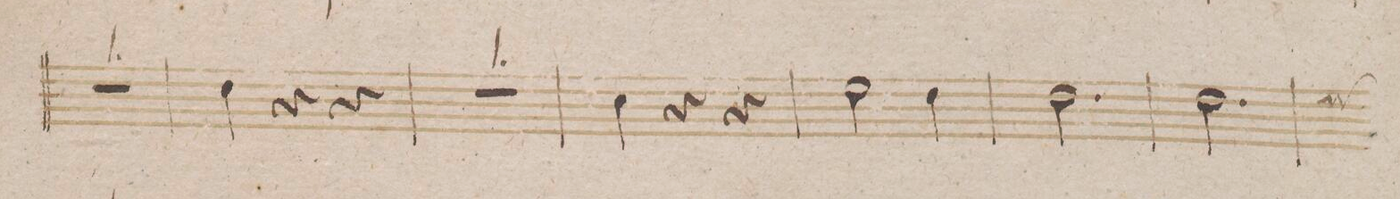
**kern	**dynam
*I"Corno 1mo in F.	*
*clefG2	*
*k[b-]	*
*met(c|)	*
*M3/4	*
2.r	.
=196	=196
4g\	.
4r	.
4r	.
=197	=197
2.r	.
=198	=198
4f\	.
4r	.
4r	.
=199	=199
2a\	.
4g\	.
=200	=200
2.g\	.
=201	=201
2.g\	.
*custos:a	*
=202	=202
*-	*-
